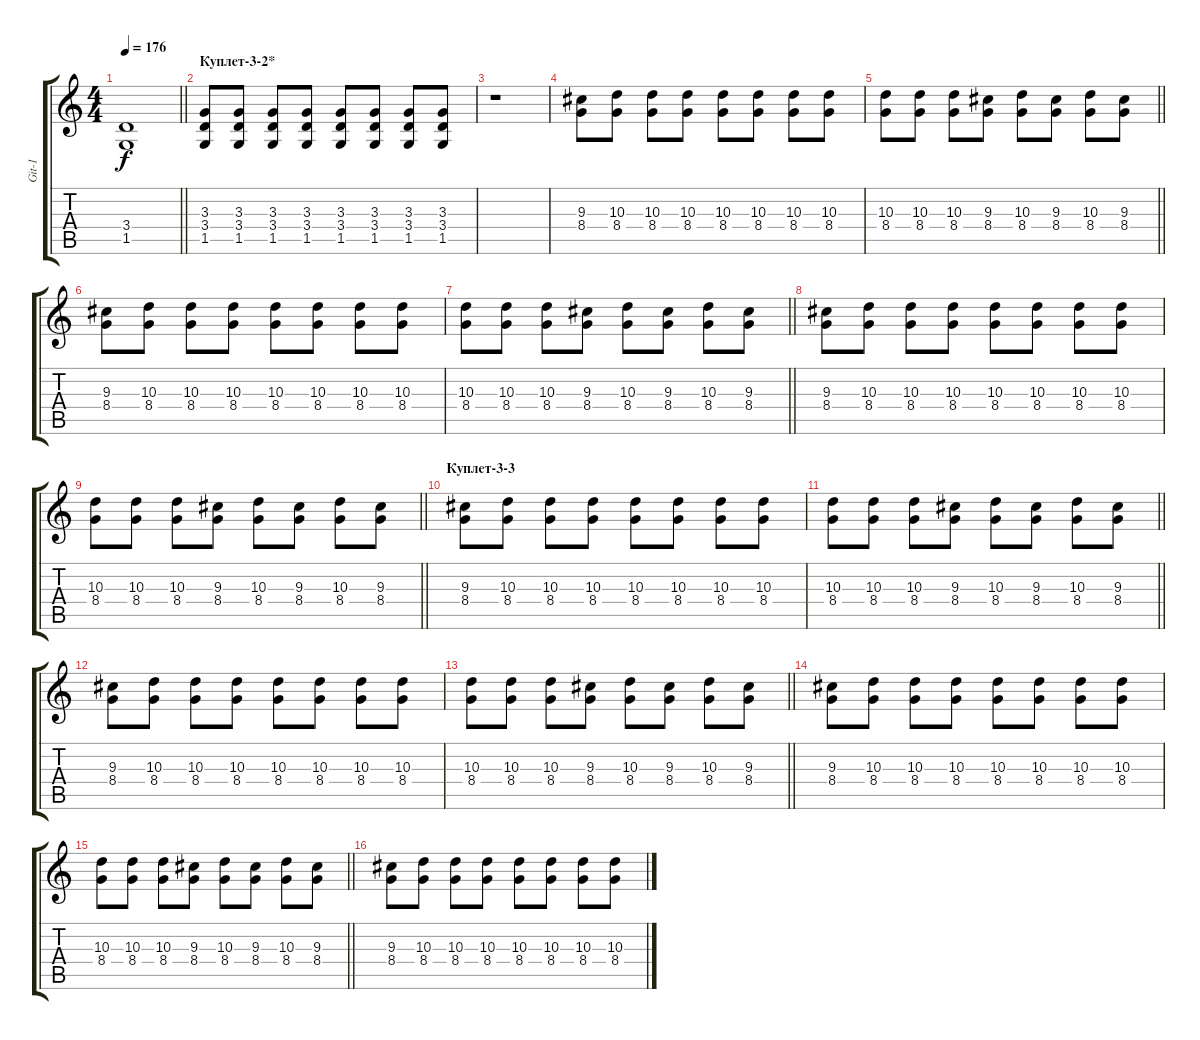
\track ("Git-1" "Git-1") {instrument overdrivenguitar}
\staff {score tabs}
\tuning (C4 Ab3 E3 B2 Gb2 Db2) {hide}
\ts (4 4)
\tempo 176
\clef g2
\barLineRight lightlight
\ks c
(3.4{t} 1.5{t}).1{dy f} |
\section ("" "Куплет-3-2*")
(3.3 3.4 1.5).8 (3.3 3.4 1.5).8 (3.3 3.4 1.5).8 (3.3 3.4 1.5).8 (3.3 3.4 1.5).8 (3.3 3.4 1.5).8 (3.3 3.4 1.5).8 (3.3 3.4 1.5).8 |
r.1 |
(9.3 8.4).8 (10.3 8.4).8 (10.3 8.4).8 (10.3 8.4).8 (10.3 8.4).8 (10.3 8.4).8 (10.3 8.4).8 (10.3 8.4).8 |
\barLineRight lightlight
(10.3 8.4).8 (10.3 8.4).8 (10.3 8.4).8 (9.3 8.4).8 (10.3 8.4).8 (9.3 8.4).8 (10.3 8.4).8 (9.3 8.4).8 |
(9.3 8.4).8 (10.3 8.4).8 (10.3 8.4).8 (10.3 8.4).8 (10.3 8.4).8 (10.3 8.4).8 (10.3 8.4).8 (10.3 8.4).8 |
\barLineRight lightlight
(10.3 8.4).8 (10.3 8.4).8 (10.3 8.4).8 (9.3 8.4).8 (10.3 8.4).8 (9.3 8.4).8 (10.3 8.4).8 (9.3 8.4).8 |
(9.3 8.4).8 (10.3 8.4).8 (10.3 8.4).8 (10.3 8.4).8 (10.3 8.4).8 (10.3 8.4).8 (10.3 8.4).8 (10.3 8.4).8 |
\barLineRight lightlight
(10.3 8.4).8 (10.3 8.4).8 (10.3 8.4).8 (9.3 8.4).8 (10.3 8.4).8 (9.3 8.4).8 (10.3 8.4).8 (9.3 8.4).8 |
\section ("" "Куплет-3-3")
(9.3 8.4).8 (10.3 8.4).8 (10.3 8.4).8 (10.3 8.4).8 (10.3 8.4).8 (10.3 8.4).8 (10.3 8.4).8 (10.3 8.4).8 |
\barLineRight lightlight
(10.3 8.4).8 (10.3 8.4).8 (10.3 8.4).8 (9.3 8.4).8 (10.3 8.4).8 (9.3 8.4).8 (10.3 8.4).8 (9.3 8.4).8 |
(9.3 8.4).8 (10.3 8.4).8 (10.3 8.4).8 (10.3 8.4).8 (10.3 8.4).8 (10.3 8.4).8 (10.3 8.4).8 (10.3 8.4).8 |
\barLineRight lightlight
(10.3 8.4).8 (10.3 8.4).8 (10.3 8.4).8 (9.3 8.4).8 (10.3 8.4).8 (9.3 8.4).8 (10.3 8.4).8 (9.3 8.4).8 |
(9.3 8.4).8 (10.3 8.4).8 (10.3 8.4).8 (10.3 8.4).8 (10.3 8.4).8 (10.3 8.4).8 (10.3 8.4).8 (10.3 8.4).8 |
\barLineRight lightlight
(10.3 8.4).8 (10.3 8.4).8 (10.3 8.4).8 (9.3 8.4).8 (10.3 8.4).8 (9.3 8.4).8 (10.3 8.4).8 (9.3 8.4).8 |
(9.3 8.4).8 (10.3 8.4).8 (10.3 8.4).8 (10.3 8.4).8 (10.3 8.4).8 (10.3 8.4).8 (10.3 8.4).8 (10.3 8.4).8
